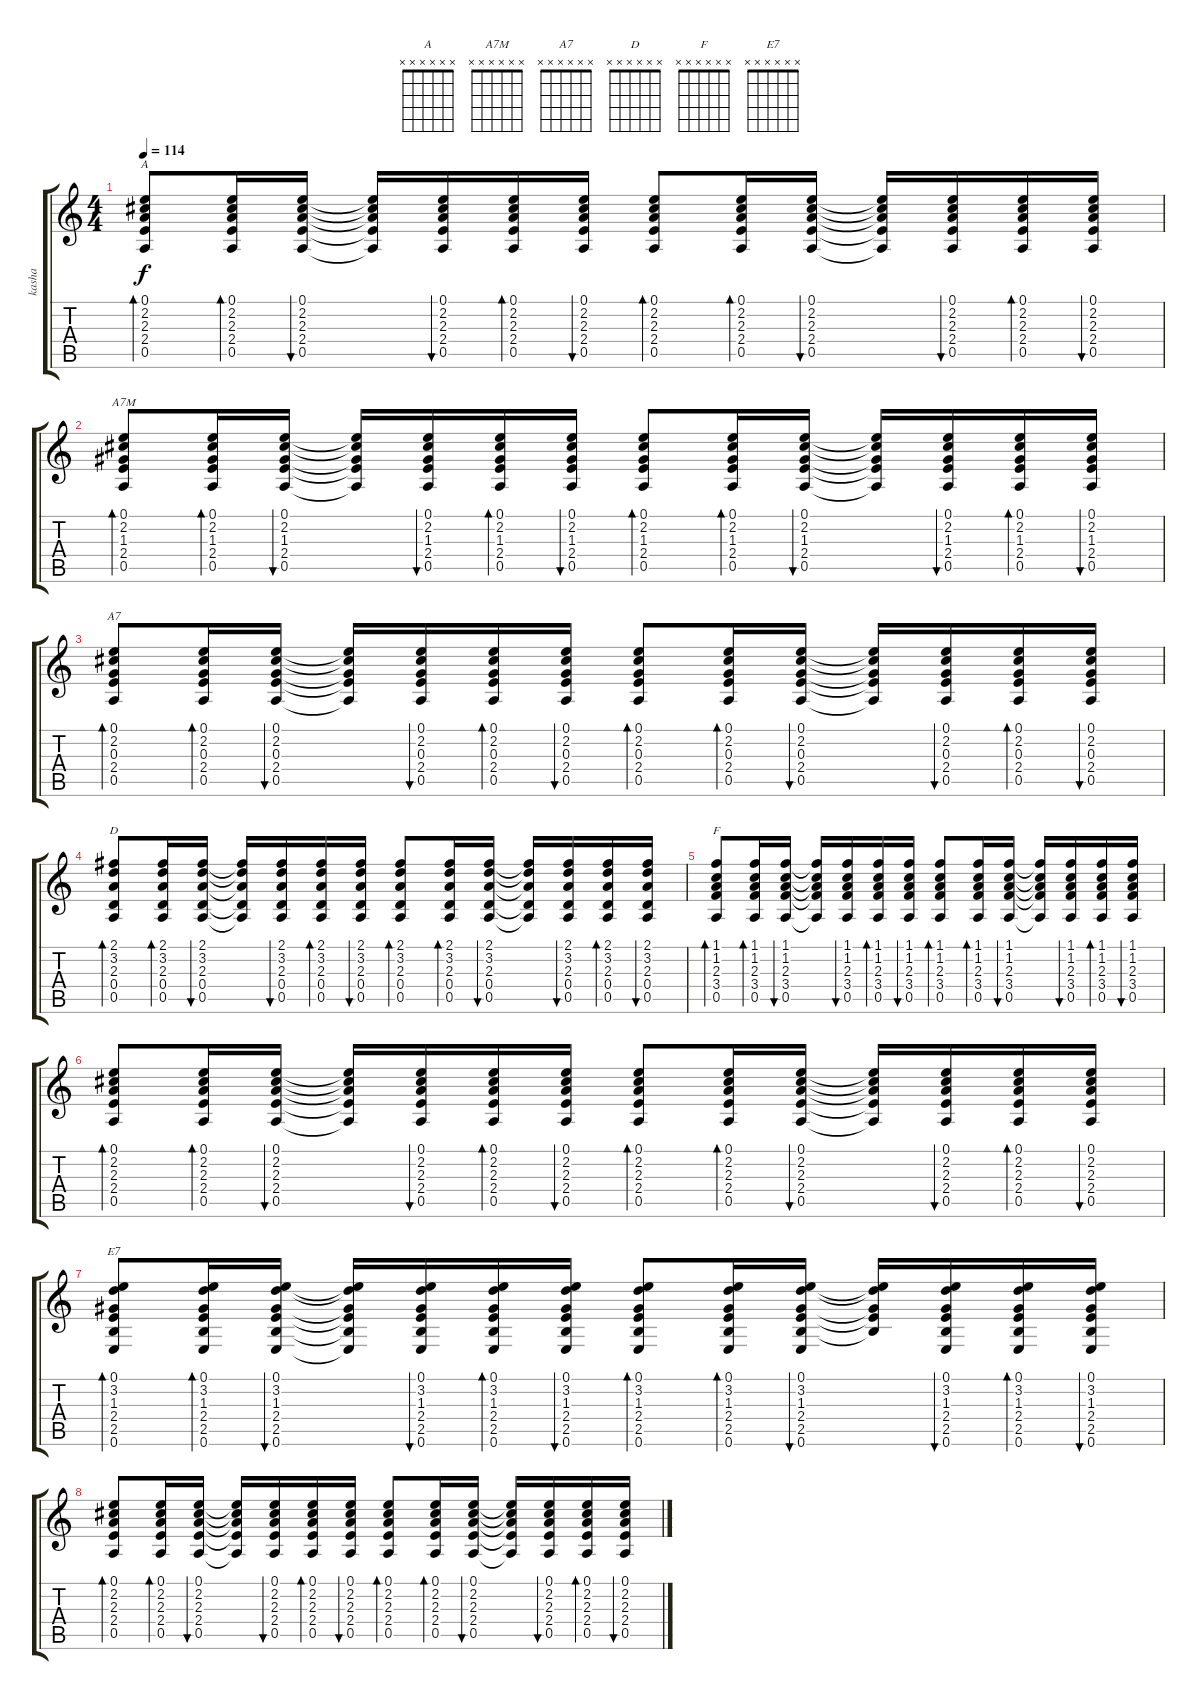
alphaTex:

\track ("kasha" "kasha") {instrument acousticguitarsteel}
\staff {score tabs}
\tuning (E4 B3 G3 D3 A2 E2) {hide}
\chord ("A" x x x x x x) {firstfret 0}
\chord ("A7M" x x x x x x) {firstfret 0}
\chord ("A7" x x x x x x) {firstfret 0}
\chord ("D" x x x x x x) {firstfret 0}
\chord ("F" x x x x x x) {firstfret 0}
\chord ("E7" x x x x x x) {firstfret 0}
\ts (4 4)
\tempo 114
\clef g2
\ks c
(0.1 2.2 2.3 2.4 0.5).8{bd 60 ch "A" dy f instrument acousticguitarsteel} (0.1 2.2 2.3 2.4 0.5).16{bd 60} (0.1 2.2 2.3 2.4 0.5).16{bu 60} (0.1{t} 2.2{t} 2.3{t} 2.4{t} 0.5{t}).16 (0.1 2.2 2.3 2.4 0.5).16{bu 60} (0.1 2.2 2.3 2.4 0.5).16{bd 60} (0.1 2.2 2.3 2.4 0.5).16{bu 60} (0.1 2.2 2.3 2.4 0.5).8{bd 60} (0.1 2.2 2.3 2.4 0.5).16{bd 60} (0.1 2.2 2.3 2.4 0.5).16{bu 60} (0.1{t} 2.2{t} 2.3{t} 2.4{t} 0.5{t}).16 (0.1 2.2 2.3 2.4 0.5).16{bu 60} (0.1 2.2 2.3 2.4 0.5).16{bd 60} (0.1 2.2 2.3 2.4 0.5).16{bu 60} |
(0.1 2.2 1.3 2.4 0.5).8{bd 60 ch "A7M"} (0.1 2.2 1.3 2.4 0.5).16{bd 60} (0.1 2.2 1.3 2.4 0.5).16{bu 60} (0.1{t} 2.2{t} 1.3{t} 2.4{t} 0.5{t}).16 (0.1 2.2 1.3 2.4 0.5).16{bu 60} (0.1 2.2 1.3 2.4 0.5).16{bd 60} (0.1 2.2 1.3 2.4 0.5).16{bu 60} (0.1 2.2 1.3 2.4 0.5).8{bd 60} (0.1 2.2 1.3 2.4 0.5).16{bd 60} (0.1 2.2 1.3 2.4 0.5).16{bu 60} (0.1{t} 2.2{t} 1.3{t} 2.4{t} 0.5{t}).16 (0.1 2.2 1.3 2.4 0.5).16{bu 60} (0.1 2.2 1.3 2.4 0.5).16{bd 60} (0.1 2.2 1.3 2.4 0.5).16{bu 60} |
(0.1 2.2 0.3 2.4 0.5).8{bd 60 ch "A7"} (0.1 2.2 0.3 2.4 0.5).16{bd 60} (0.1 2.2 0.3 2.4 0.5).16{bu 60} (0.1{t} 2.2{t} 0.3{t} 2.4{t} 0.5{t}).16 (0.1 2.2 0.3 2.4 0.5).16{bu 60} (0.1 2.2 0.3 2.4 0.5).16{bd 60} (0.1 2.2 0.3 2.4 0.5).16{bu 60} (0.1 2.2 0.3 2.4 0.5).8{bd 60} (0.1 2.2 0.3 2.4 0.5).16{bd 60} (0.1 2.2 0.3 2.4 0.5).16{bu 60} (0.1{t} 2.2{t} 0.3{t} 2.4{t} 0.5{t}).16 (0.1 2.2 0.3 2.4 0.5).16{bu 60} (0.1 2.2 0.3 2.4 0.5).16{bd 60} (0.1 2.2 0.3 2.4 0.5).16{bu 60} |
(2.1 3.2 2.3 0.4 0.5).8{bd 60 ch "D"} (2.1 3.2 2.3 0.4 0.5).16{bd 60} (2.1 3.2 2.3 0.4 0.5).16{bu 60} (2.1{t} 3.2{t} 2.3{t} 0.4{t} 0.5{t}).16 (2.1 3.2 2.3 0.4 0.5).16{bu 60} (2.1 3.2 2.3 0.4 0.5).16{bd 60} (2.1 3.2 2.3 0.4 0.5).16{bu 60} (2.1 3.2 2.3 0.4 0.5).8{bd 60} (2.1 3.2 2.3 0.4 0.5).16{bd 60} (2.1 3.2 2.3 0.4 0.5).16{bu 60} (2.1{t} 3.2{t} 2.3{t} 0.4{t} 0.5{t}).16 (2.1 3.2 2.3 0.4 0.5).16{bu 60} (2.1 3.2 2.3 0.4 0.5).16{bd 60} (2.1 3.2 2.3 0.4 0.5).16{bu 60} |
(1.1 1.2 2.3 3.4 0.5).8{bd 60 ch "F"} (1.1 1.2 2.3 3.4 0.5).16{bd 60} (1.1 1.2 2.3 3.4 0.5).16{bu 60} (1.1{t} 1.2{t} 2.3{t} 3.4{t} 0.5{t}).16 (1.1 1.2 2.3 3.4 0.5).16{bu 60} (1.1 1.2 2.3 3.4 0.5).16{bd 60} (1.1 1.2 2.3 3.4 0.5).16{bu 60} (1.1 1.2 2.3 3.4 0.5).8{bd 60} (1.1 1.2 2.3 3.4 0.5).16{bd 60} (1.1 1.2 2.3 3.4 0.5).16{bu 60} (1.1{t} 1.2{t} 2.3{t} 3.4{t} 0.5{t}).16 (1.1 1.2 2.3 3.4 0.5).16{bu 60} (1.1 1.2 2.3 3.4 0.5).16{bd 60} (1.1 1.2 2.3 3.4 0.5).16{bu 60} |
(0.1 2.2 2.3 2.4 0.5).8{bd 60} (0.1 2.2 2.3 2.4 0.5).16{bd 60} (0.1 2.2 2.3 2.4 0.5).16{bu 60} (0.1{t} 2.2{t} 2.3{t} 2.4{t} 0.5{t}).16 (0.1 2.2 2.3 2.4 0.5).16{bu 60} (0.1 2.2 2.3 2.4 0.5).16{bd 60} (0.1 2.2 2.3 2.4 0.5).16{bu 60} (0.1 2.2 2.3 2.4 0.5).8{bd 60} (0.1 2.2 2.3 2.4 0.5).16{bd 60} (0.1 2.2 2.3 2.4 0.5).16{bu 60} (0.1{t} 2.2{t} 2.3{t} 2.4{t} 0.5{t}).16 (0.1 2.2 2.3 2.4 0.5).16{bu 60} (0.1 2.2 2.3 2.4 0.5).16{bd 60} (0.1 2.2 2.3 2.4 0.5).16{bu 60} |
(0.1 3.2 1.3 2.4 2.5 0.6).8{bd 60 ch "E7"} (0.1 3.2 1.3 2.4 2.5 0.6).16{bd 60} (0.1 3.2 1.3 2.4 2.5 0.6).16{bu 60} (0.1{t} 3.2{t} 1.3{t} 2.4{t} 2.5{t} 0.6{t}).16 (0.1 3.2 1.3 2.4 2.5 0.6).16{bu 60} (0.1 3.2 1.3 2.4 2.5 0.6).16{bd 60} (0.1 3.2 1.3 2.4 2.5 0.6).16{bu 60} (0.1 3.2 1.3 2.4 2.5 0.6).8{bd 60} (0.1 3.2 1.3 2.4 2.5 0.6).16{bd 60} (0.1 3.2 1.3 2.4 2.5 0.6).16{bu 60} (0.1{t} 3.2{t} 1.3{t} 2.4{t} 2.5{t}).16 (0.1 3.2 1.3 2.4 2.5 0.6).16{bu 60} (0.1 3.2 1.3 2.4 2.5 0.6).16{bd 60} (0.1 3.2 1.3 2.4 2.5 0.6).16{bu 60} |
(0.1 2.2 2.3 2.4 0.5).8{bd 60} (0.1 2.2 2.3 2.4 0.5).16{bd 60} (0.1 2.2 2.3 2.4 0.5).16{bu 60} (0.1{t} 2.2{t} 2.3{t} 2.4{t} 0.5{t}).16 (0.1 2.2 2.3 2.4 0.5).16{bu 60} (0.1 2.2 2.3 2.4 0.5).16{bd 60} (0.1 2.2 2.3 2.4 0.5).16{bu 60} (0.1 2.2 2.3 2.4 0.5).8{bd 60} (0.1 2.2 2.3 2.4 0.5).16{bd 60} (0.1 2.2 2.3 2.4 0.5).16{bu 60} (0.1{t} 2.2{t} 2.3{t} 2.4{t} 0.5{t}).16 (0.1 2.2 2.3 2.4 0.5).16{bu 60} (0.1 2.2 2.3 2.4 0.5).16{bd 60} (0.1 2.2 2.3 2.4 0.5).16{bu 60}
